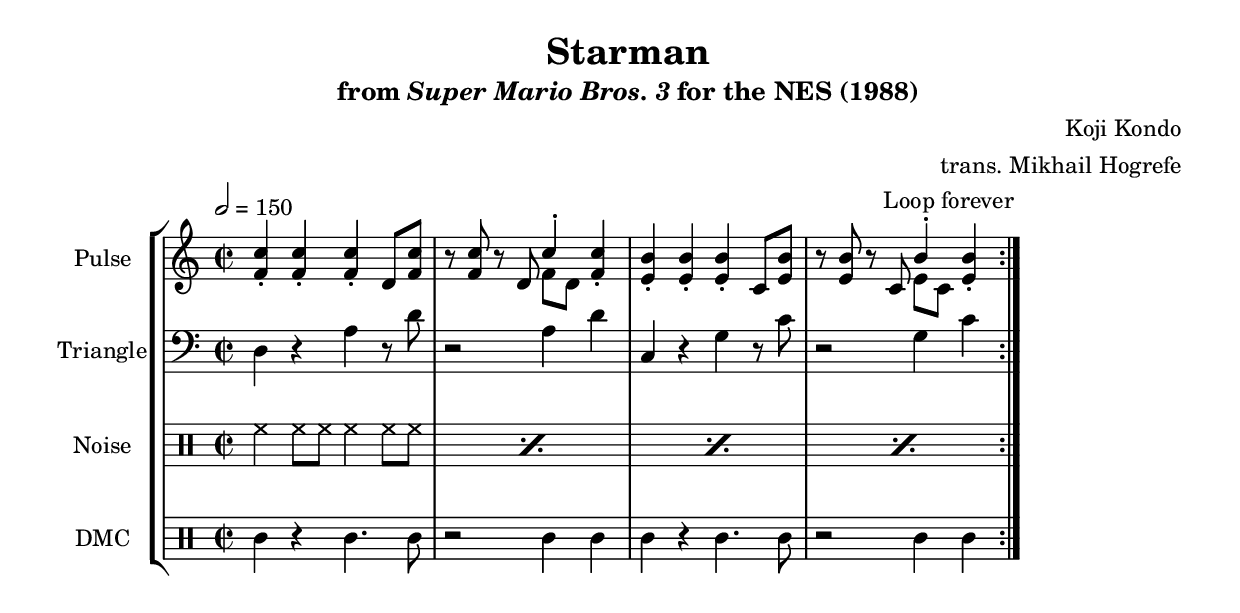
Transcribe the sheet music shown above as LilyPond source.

\version "2.24.3"

\paper {
  left-margin = 0.5\in
}

\book {
    \header {
        title = "Starman"
        subtitle = \markup { "from" {\italic "Super Mario Bros. 3"} "for the NES (1988)" }
        composer = "Koji Kondo"
        arranger = "trans. Mikhail Hogrefe"
    }

    \score {
        {
            \new StaffGroup <<
                \new Staff \relative c' {
                    \set Staff.instrumentName = "Pulse"
                    \set Staff.shortInstrumentName = "P."
\key c \major
\time 2/2
\tempo 2 = 150
                    \repeat volta 2 {
<f c'>4-. 4-. 4-. d8 <f c'> |
r8 <f c'> r d <<{c'4-.}\\{f,8[ d]}>> <f c'>4-. |
<e b'>4-. 4-. 4-. c8 <e b'> |
r8 <e b'> r c <<{b'4-.}\\{e,8[ c]}>> <e b'>4-. |
                    }
\once \override Score.RehearsalMark.self-alignment-X = #RIGHT
\mark \markup { \fontsize #-2 "Loop forever" }
                }

                \new Staff \relative c {
                    \set Staff.instrumentName = "Triangle"
                    \set Staff.shortInstrumentName = "T."
\clef bass
\key c \major
d4 r a' r8 d |
r2 a4 d |
c,4 r g' r8 c |
r2 g4 c |
                }

                \new DrumStaff {
                    \drummode {
                        \set Staff.instrumentName="Noise"
                        \set Staff.shortInstrumentName="N."
\repeat percent 4 { hh4 hh8 hh hh4 hh8 hh | }
                    }
                }

                \new DrumStaff {
                    \drummode {
                        \set Staff.instrumentName="DMC"
                        \set Staff.shortInstrumentName="DMC"
wbh4 r wbh4. wbh8 |
r2 wbh4 wbh |
wbh4 r wbh4. wbh8 |
r2 wbh4 wbh |
                    }
                }
            >>
        }
        \layout {
            \context {
                \Staff
                \RemoveEmptyStaves
            }
            \context {
                \DrumStaff
                \RemoveEmptyStaves
            }
        }
    }
}
